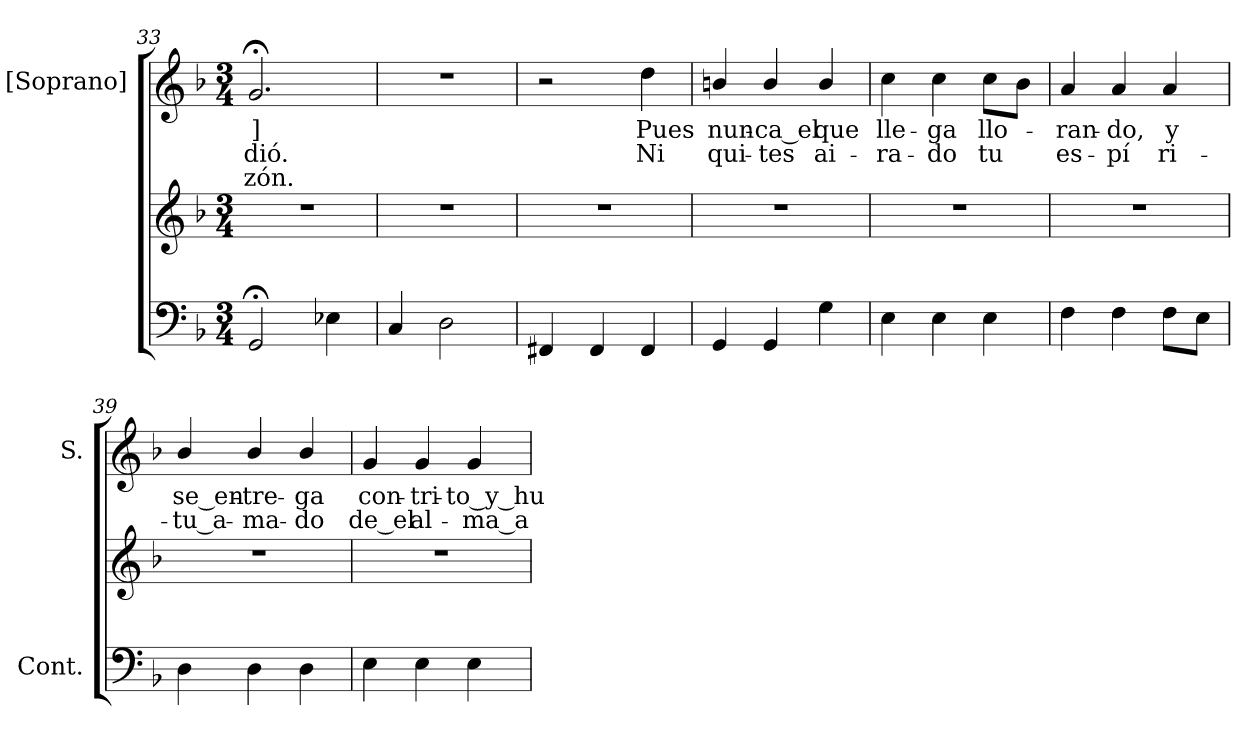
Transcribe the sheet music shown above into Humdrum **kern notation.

**kern	**kern	**kern	**text	**text	**text
*part2	*part2	*part1	*part1	*part1	*part1
*staff3	*staff2	*staff1	*staff1	*staff1	*staff1
*I""Acomp" (Continuo)	*	*I"[Soprano]	*	*	*
*I'Cont.	*	*I'S.	*	*	*
*clefF4	*clefG2	*clefG2	*	*	*
*k[b-]	*k[b-]	*k[b-]	*	*	*
*F:	*F:	*F:	*	*	*
*M3/4	*M3/4	*M3/4	*	*	*
=33	=33	=33	=33	=33	=33
!	!LO:N:vis=1	!	!	!	!
!	!	!	!LO:LY:a:color=#000000	!LO:LY:b:color=#000000	!LO:LY:b:color=#000000
2GG;i/	2.r	2.g;i/	]	-dió.	-zón.
4E-Xi\	.	.	.	.	.
=34	=34	=34	=34	=34	=34
!	!LO:N:vis=1	!LO:N:vis=1	!	!	!
4Ci/	2.r	2.r	.	.	.
2Di\	.	.	.	.	.
!!LO:LB:g=z
=35	=35	=35	=35	=35	=35
!	!LO:N:vis=1	!	!	!	!
4FF#Xi/	2.r	2r	.	.	.
4FF#i/	.	.	.	.	.
!	!	!	!LO:LY:b:color=#000000	!LO:LY:b:color=#000000	!
4FF#i/	.	4ddi\	Pues	Ni	.
=36	=36	=36	=36	=36	=36
!	!LO:N:vis=1	!	!	!	!
!	!	!	!LO:LY:b:color=#000000	!LO:LY:b:color=#000000	!
4GGi/	2.r	4bni/	nun-	qui-	.
!	!	!	!LO:LY:b:color=#000000	!LO:LY:b:color=#000000	!
4GGi/	.	4bi/	-ca_el	-tes	.
!	!	!	!LO:LY:b:color=#000000	!LO:LY:b:color=#000000	!
4Gi\	.	4bi/	que	ai-	.
=37	=37	=37	=37	=37	=37
!	!LO:N:vis=1	!	!	!	!
!	!	!	!LO:LY:b:color=#000000	!LO:LY:b:color=#000000	!
4Ei\	2.r	4cci\	lle-	-ra-	.
!	!	!	!LO:LY:b:color=#000000	!LO:LY:b:color=#000000	!
4Ei\	.	4cci\	-ga	-do	.
!	!	!	!LO:LY:b:color=#000000	!LO:LY:b:color=#000000	!
4Ei\	.	8cci\L	llo-	tu	.
.	.	8b-i\J	.	.	.
=38	=38	=38	=38	=38	=38
!	!LO:N:vis=1	!	!	!	!
!	!	!	!LO:LY:b:color=#000000	!LO:LY:b:color=#000000	!
4Fi\	2.r	4ai/	-ran-	es-	.
!	!	!	!LO:LY:b:color=#000000	!LO:LY:b:color=#000000	!
4Fi\	.	4ai/	-do,	-pí	.
!	!	!	!LO:LY:b:color=#000000	!LO:LY:b:color=#000000	!
8Fi\L	.	4ai/	y	ri-	.
8Ei\J	.	.	.	.	.
=39	=39	=39	=39	=39	=39
!	!LO:N:vis=1	!	!	!	!
!	!	!	!LO:LY:b:color=#000000	!LO:LY:b:color=#000000	!
4Di\	2.r	4b-i/	se_en-	-tu_a-	.
!	!	!	!LO:LY:b:color=#000000	!LO:LY:b:color=#000000	!
4Di\	.	4b-i/	-tre-	-ma-	.
!	!	!	!LO:LY:b:color=#000000	!LO:LY:b:color=#000000	!
4Di\	.	4b-i/	-ga	-do	.
=40	=40	=40	=40	=40	=40
!	!LO:N:vis=1	!	!	!	!
!	!	!	!LO:LY:b:color=#000000	!LO:LY:b:color=#000000	!
4Ei\	2.r	4gi/	con-	de_el	.
!	!	!	!LO:LY:b:color=#000000	!LO:LY:b:color=#000000	!
4Ei\	.	4gi/	-tri-	al-	.
!	!	!	!LO:LY:b:color=#000000	!LO:LY:b:color=#000000	!
4Ei\	.	4gi/	-to_y_hu-	-ma_a-	.
=	=	=	=	=	=
*-	*-	*-	*-	*-	*-
